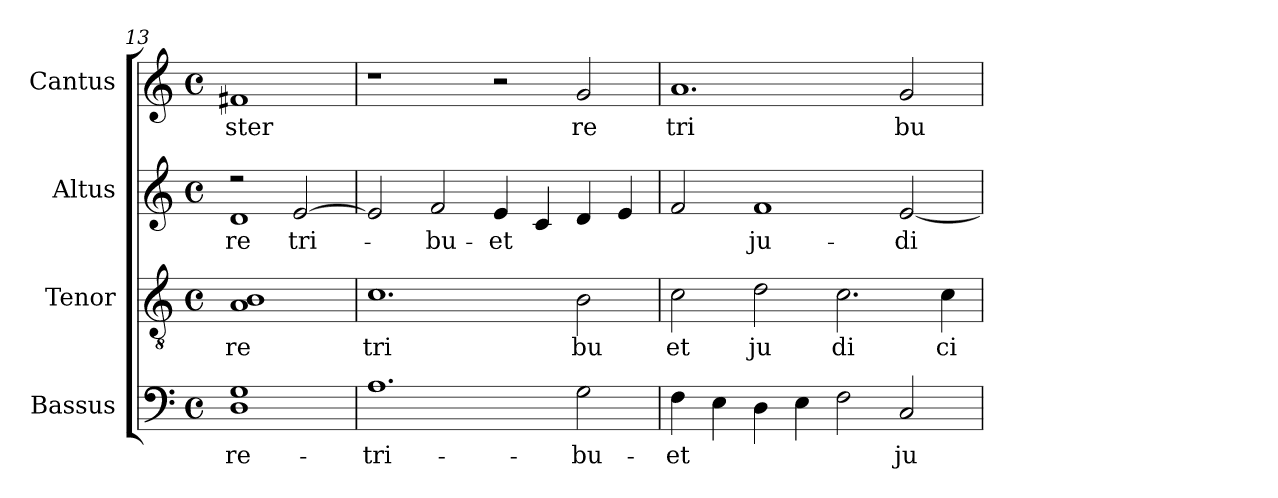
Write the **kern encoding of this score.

**kern	**text	**kern	**text	**kern	**text	**kern	**text
*part4	*part4	*part3	*part3	*part2	*part2	*part1	*part1
*staff4	*staff4	*staff3	*staff3	*staff2	*staff2	*staff1	*staff1
*I"Bassus	*	*I"Tenor	*	*I"Altus	*	*I"Cantus	*
!!LO:LB:g=z
*clefF4	*	*clefGv2	*	*clefG2	*	*clefG2	*
*M4/4	*	*M4/4	*	*M4/4	*	*M4/4	*
*met(c)	*	*met(c)	*	*met(c)	*	*met(c)	*
=13	=13	=13	=13	=13	=13	=13	=13
!	!LO:LY:b:cj	!	!LO:LY:b:cj	!	!LO:LY:b:cj	!	!LO:LY:b:cj
*	*	*	*	*^	*	*	*
1D 1G	re-	1A 1B	re	2r	1d	re-	1f#X	ster
!	!	!	!	!	!	!LO:LY:b	!	!
.	.	.	.	[<2e/	.	-tri-	.	.
*	*	*	*	*v	*v	*	*	*
=14	=14	=14	=14	=14	=14	=14	=14
!	!LO:LY:b:cj	!	!LO:LY:b:cj	!	!	!	!
1.A	-tri-	1.c	tri	2e/]	.	1r	.
!	!	!	!	!	!LO:LY:b:cj	!	!
.	.	.	.	2f/	-bu-	.	.
!	!	!	!	!	!LO:LY:b:cj	!	!
.	.	.	.	4e/	-et	2r	.
.	.	.	.	4c/	.	.	.
!	!LO:LY:b:cj	!	!LO:LY:b:cj	!	!	!	!LO:LY:b:cj
2G\	-bu-	2B\	bu	4d/	.	2g/	re
.	.	.	.	4e/	.	.	.
=15	=15	=15	=15	=15	=15	=15	=15
!	!LO:LY:b:cj	!	!LO:LY:b:cj	!	!	!	!LO:LY:b:cj
4F\	-et	2c\	et	2f/	.	1.a	tri
4E\	.	.	.	.	.	.	.
!	!	!	!LO:LY:b:cj	!	!LO:LY:b:cj	!	!
4D\	.	2d\	ju	1f	ju-	.	.
4E\	.	.	.	.	.	.	.
!	!	!	!LO:LY:b:cj	!	!	!	!
2F\	.	2.c\	di	.	.	.	.
!	!LO:LY:b:cj	!	!	!	!LO:LY:b:cj	!	!LO:LY:b:cj
2C/	ju-	.	.	[<2e/	-di-	2g/	bu
!	!	!	!LO:LY:b:cj	!	!	!	!
.	.	4c\	ci	.	.	.	.
=	=	=	=	=	=	=	=
*-	*-	*-	*-	*-	*-	*-	*-
